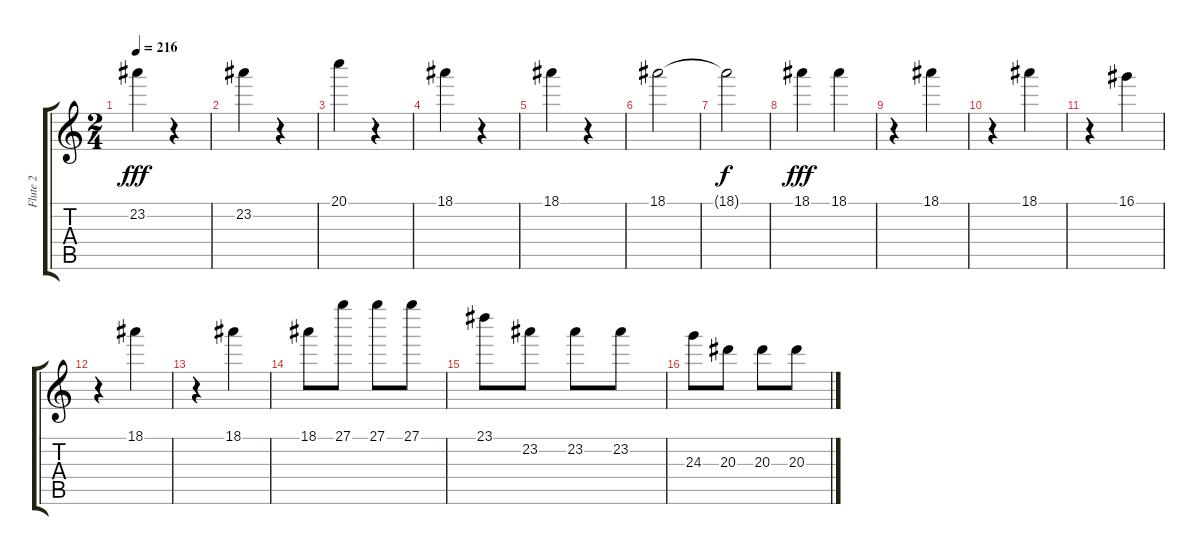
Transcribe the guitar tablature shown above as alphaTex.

\track ("Flute 2" "Flute 2") {instrument acousticguitarnylon}
\staff {score tabs}
\tuning (E4 B3 G3 D3 A2 E2) {hide}
\ts (2 4)
\tempo 216
\clef g2
\ks c
23.2.4{dy fff} r.4 |
23.2.4 r.4 |
20.1.4 r.4 |
18.1.4 r.4 |
18.1.4 r.4 |
18.1.2 |
18.1{t}.2{dy f} |
18.1.4{dy fff} 18.1.4 |
r.4 18.1.4 |
r.4 18.1.4 |
r.4 16.1.4 |
r.4 18.1.4 |
r.4 18.1.4 |
18.1.8 27.1.8 27.1.8 27.1.8 |
23.1.8 23.2.8 23.2.8 23.2.8 |
24.3.8 20.3.8 20.3.8 20.3.8
